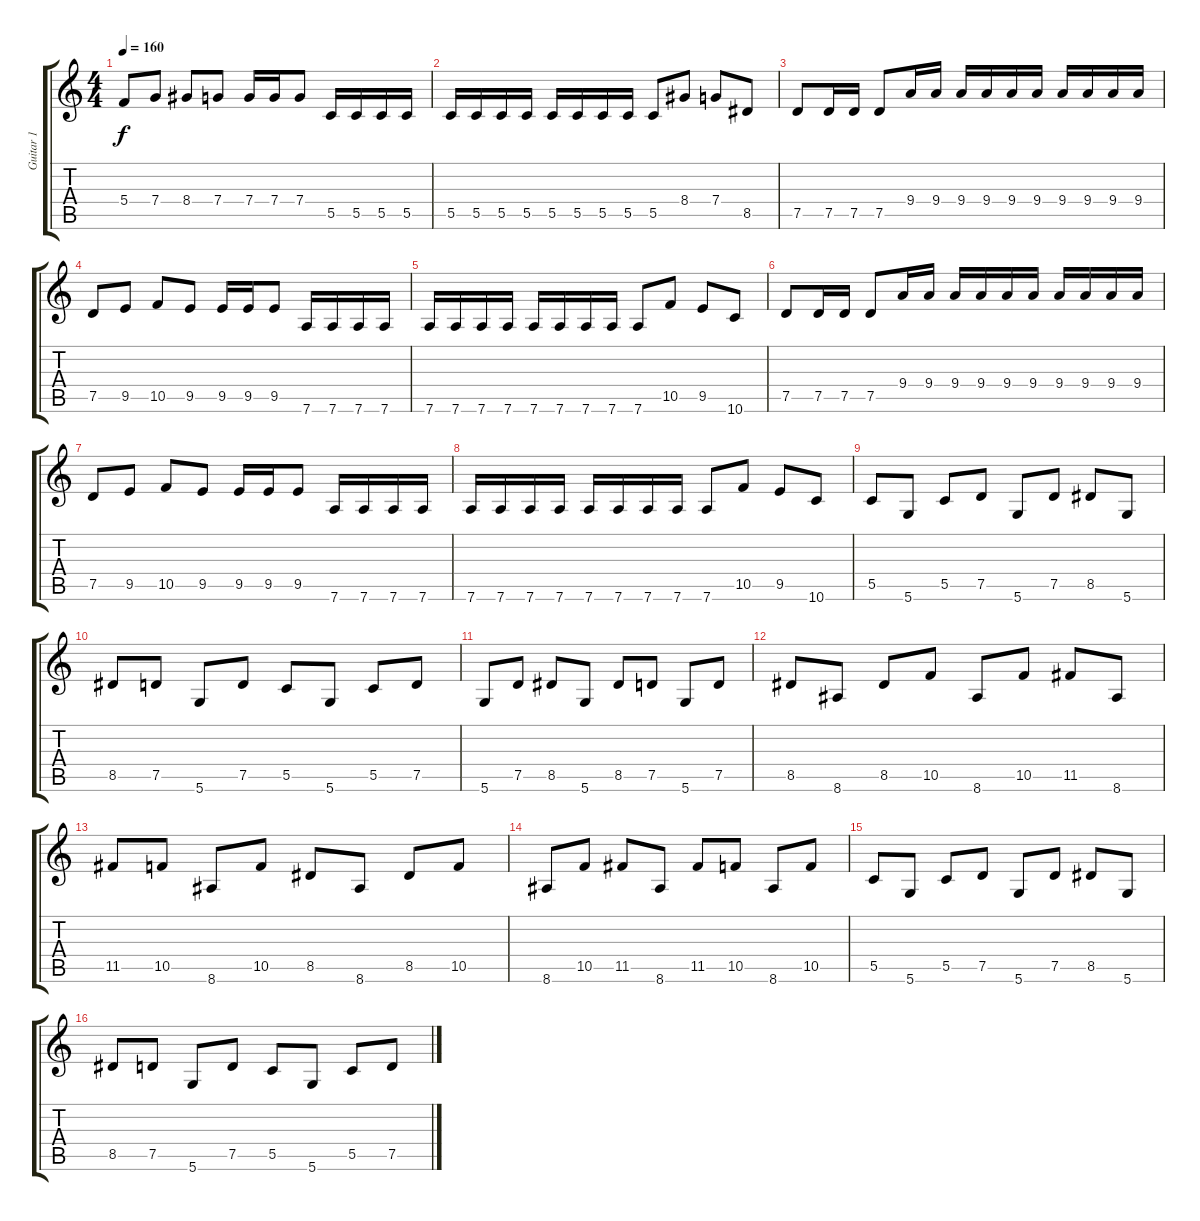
\track ("Guitar 1" "Guitar 1") {instrument distortionguitar}
\staff {score tabs}
\tuning (D4 A3 F3 C3 G2 D2) {hide}
\ts (4 4)
\tempo 160
\clef g2
\ks c
5.4.8{dy f} 7.4.8 8.4.8 7.4.8 7.4.16 7.4.16 7.4.8 5.5.16 5.5.16 5.5.16 5.5.16 |
5.5.16 5.5.16 5.5.16 5.5.16 5.5.16 5.5.16 5.5.16 5.5.16 5.5.8 8.4.8 7.4.8 8.5.8 |
7.5.8 7.5.16 7.5.16 7.5.8 9.4.16 9.4.16 9.4.16 9.4.16 9.4.16 9.4.16 9.4.16 9.4.16 9.4.16 9.4.16 |
7.5.8 9.5.8 10.5.8 9.5.8 9.5.16 9.5.16 9.5.8 7.6.16 7.6.16 7.6.16 7.6.16 |
7.6.16 7.6.16 7.6.16 7.6.16 7.6.16 7.6.16 7.6.16 7.6.16 7.6.8 10.5.8 9.5.8 10.6.8 |
7.5.8 7.5.16 7.5.16 7.5.8 9.4.16 9.4.16 9.4.16 9.4.16 9.4.16 9.4.16 9.4.16 9.4.16 9.4.16 9.4.16 |
7.5.8 9.5.8 10.5.8 9.5.8 9.5.16 9.5.16 9.5.8 7.6.16 7.6.16 7.6.16 7.6.16 |
7.6.16 7.6.16 7.6.16 7.6.16 7.6.16 7.6.16 7.6.16 7.6.16 7.6.8 10.5.8 9.5.8 10.6.8 |
5.5.8 5.6.8 5.5.8 7.5.8 5.6.8 7.5.8 8.5.8 5.6.8 |
8.5.8 7.5.8 5.6.8 7.5.8 5.5.8 5.6.8 5.5.8 7.5.8 |
5.6.8 7.5.8 8.5.8 5.6.8 8.5.8 7.5.8 5.6.8 7.5.8 |
8.5.8 8.6.8 8.5.8 10.5.8 8.6.8 10.5.8 11.5.8 8.6.8 |
11.5.8 10.5.8 8.6.8 10.5.8 8.5.8 8.6.8 8.5.8 10.5.8 |
8.6.8 10.5.8 11.5.8 8.6.8 11.5.8 10.5.8 8.6.8 10.5.8 |
5.5.8 5.6.8 5.5.8 7.5.8 5.6.8 7.5.8 8.5.8 5.6.8 |
8.5.8 7.5.8 5.6.8 7.5.8 5.5.8 5.6.8 5.5.8 7.5.8
